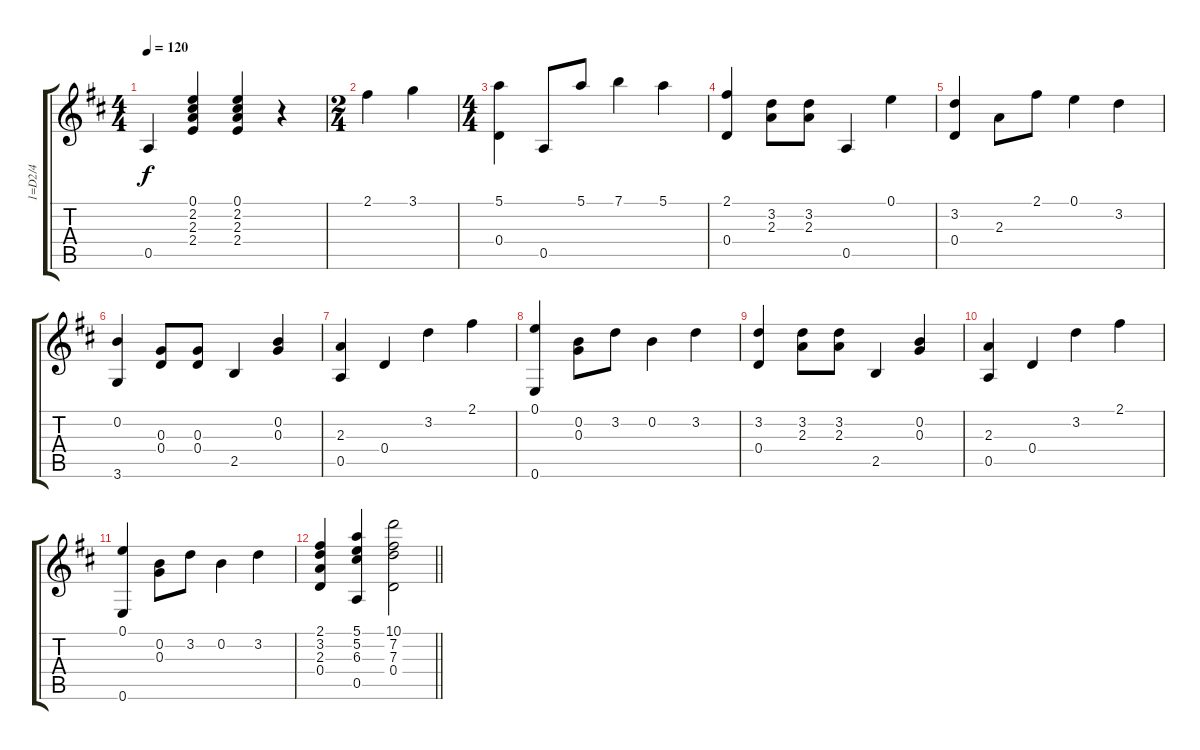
\track ("1=D2/4" "1=D2/4") {instrument acousticguitarnylon}
\staff {score tabs}
\tuning (E4 B3 G3 D3 A2 E2) {hide}
\ts (4 4)
\tempo 120
\clef g2
\ks d
0.5.4{dy f} (0.1 2.2 2.3 2.4).4 (0.1 2.2 2.3 2.4).4 r.4 |
\ts (2 4)
2.1.4 3.1.4 |
\ts (4 4)
(5.1 0.4).4 0.5.8 5.1.8 7.1.4 5.1.4 |
(2.1 0.4).4 (3.2 2.3).8 (3.2 2.3).8 0.5.4 0.1.4 |
(3.2 0.4).4 2.3.8 2.1.8 0.1.4 3.2.4 |
(0.2 3.6).4 (0.3 0.4).8 (0.3 0.4).8 2.5.4 (0.2 0.3).4 |
(2.3 0.5).4 0.4.4 3.2.4 2.1.4 |
(0.1 0.6).4 (0.2 0.3).8 3.2.8 0.2.4 3.2.4 |
(3.2 0.4).4 (3.2 2.3).8 (3.2 2.3).8 2.5.4 (0.2 0.3).4 |
(2.3 0.5).4 0.4.4 3.2.4 2.1.4 |
(0.1 0.6).4 (0.2 0.3).8 3.2.8 0.2.4 3.2.4 |
\barLineRight lightlight
(2.1 3.2 2.3 0.4).4 (5.1 5.2 6.3 0.5).4 (10.1 7.2 7.3 0.4).2
